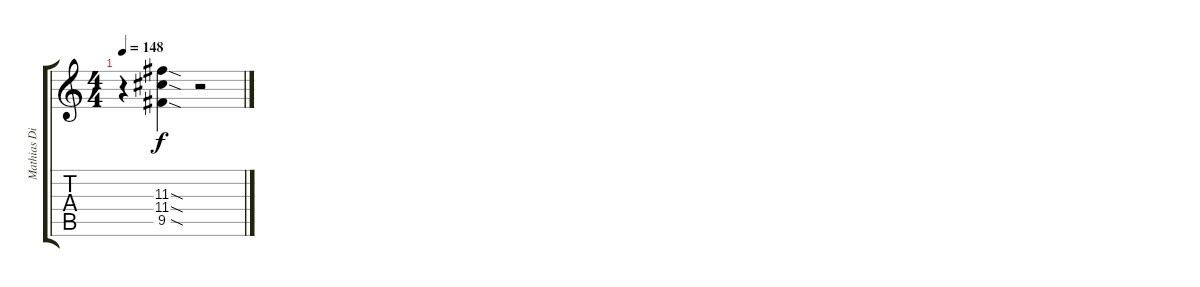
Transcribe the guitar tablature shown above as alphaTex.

\track ("Mathias Dieth" "Mathias Di") {instrument distortionguitar}
\staff {score tabs}
\tuning (E4 B3 G3 D3 A2 E2) {hide}
\ts (4 4)
\tempo 148
\clef g2
\ks c
r.4{dy f} (11.3{sod} 11.4{sod} 9.5{sod}).4 r.2
